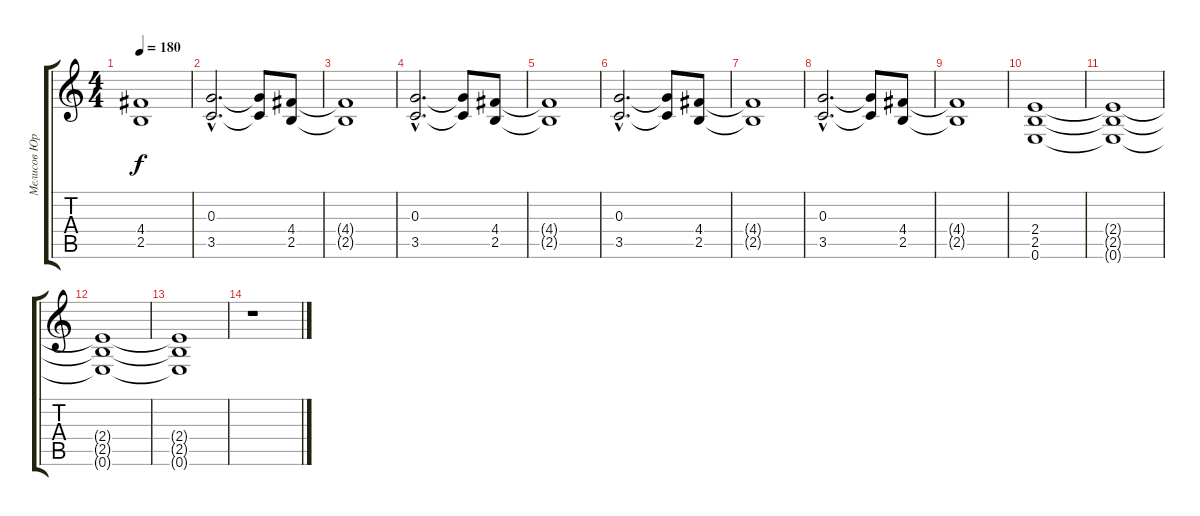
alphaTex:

\track ("Мелисов Юрий" "Мелисов Юр") {instrument overdrivenguitar}
\staff {score tabs}
\tuning (E4 B3 G3 D3 A2 E2) {hide}
\ts (4 4)
\tempo 180
\clef g2
\ks c
(4.4{t} 2.5{t}).1{dy f} |
(0.3{hac} 3.5{hac}).2{d} (0.3{t} 3.5{t}).8 (4.4 2.5).8 |
(4.4{t} 2.5{t}).1 |
(0.3{hac} 3.5{hac}).2{d} (0.3{t} 3.5{t}).8 (4.4 2.5).8 |
(4.4{t} 2.5{t}).1 |
(0.3{hac} 3.5{hac}).2{d} (0.3{t} 3.5{t}).8 (4.4 2.5).8 |
(4.4{t} 2.5{t}).1 |
(0.3{hac} 3.5{hac}).2{d} (0.3{t} 3.5{t}).8 (4.4 2.5).8 |
(4.4{t} 2.5{t}).1 |
(2.4 2.5 0.6).1 |
(2.4{t} 2.5{t} 0.6{t}).1 |
(2.4{t} 2.5{t} 0.6{t}).1 |
(2.4{t} 2.5{t} 0.6{t}).1 |
r.1
